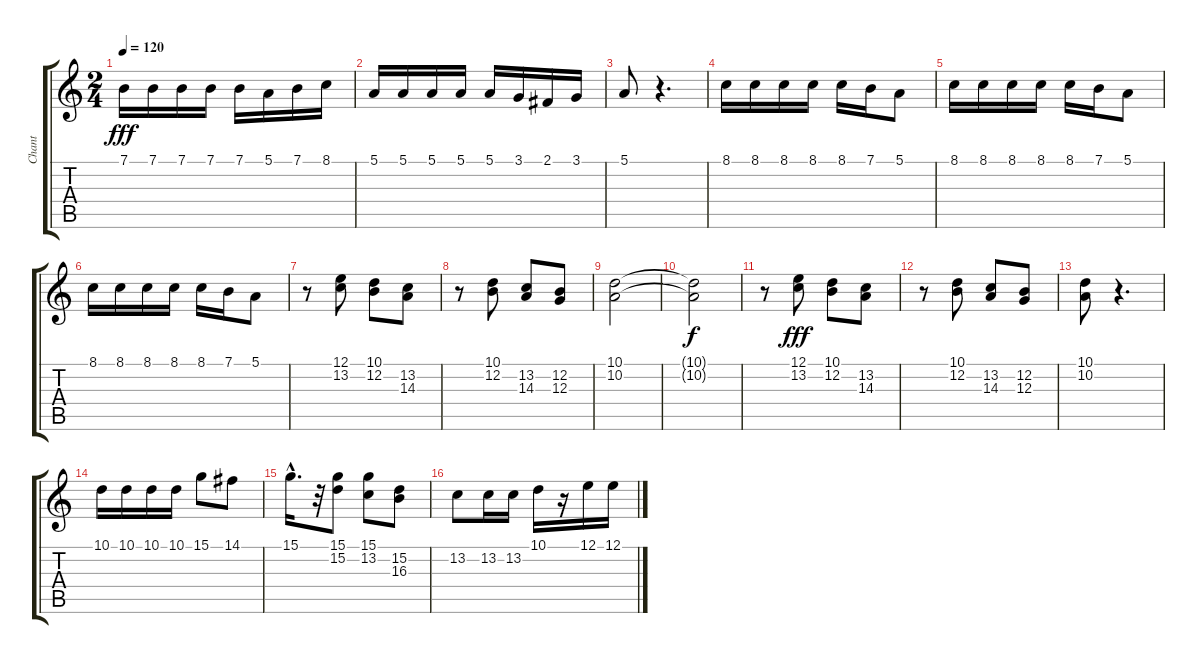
\track ("Chant" "Chant") {instrument tenorsax}
\staff {score tabs}
\tuning (E4 B3 G3 D3 A2 E2) {hide}
\ts (2 4)
\tempo 120
\clef g2
\ks c
7.1.16{dy fff} 7.1.16 7.1.16 7.1.16 7.1.16 5.1.16 7.1.16 8.1.16 |
5.1.16 5.1.16 5.1.16 5.1.16 5.1.16 3.1.16 2.1.16 3.1.16 |
5.1.8 r.4{d} |
8.1.16 8.1.16 8.1.16 8.1.16 8.1.16 7.1.16 5.1.8 |
8.1.16 8.1.16 8.1.16 8.1.16 8.1.16 7.1.16 5.1.8 |
8.1.16 8.1.16 8.1.16 8.1.16 8.1.16 7.1.16 5.1.8 |
r.8 (12.1 13.2).8 (10.1 12.2).8 (13.2 14.3).8 |
r.8 (10.1 12.2).8 (13.2 14.3).8 (12.2 12.3).8 |
(10.1 10.2).2 |
(10.1{t} 10.2{t}).2{dy f} |
r.8 (12.1 13.2).8{dy fff} (10.1 12.2).8 (13.2 14.3).8 |
r.8 (10.1 12.2).8 (13.2 14.3).8 (12.2 12.3).8 |
(10.1 10.2).8 r.4{d} |
10.1.16 10.1.16 10.1.16 10.1.16 15.1.8 14.1.8 |
15.1{hac}.16{d} r.32 (15.1 15.2).8 (15.1 13.2).8{balance 4} (15.2 16.3).8 |
13.2.8{balance 6} 13.2.16 13.2.16 10.1.16 r.16 12.1.16 12.1.16
